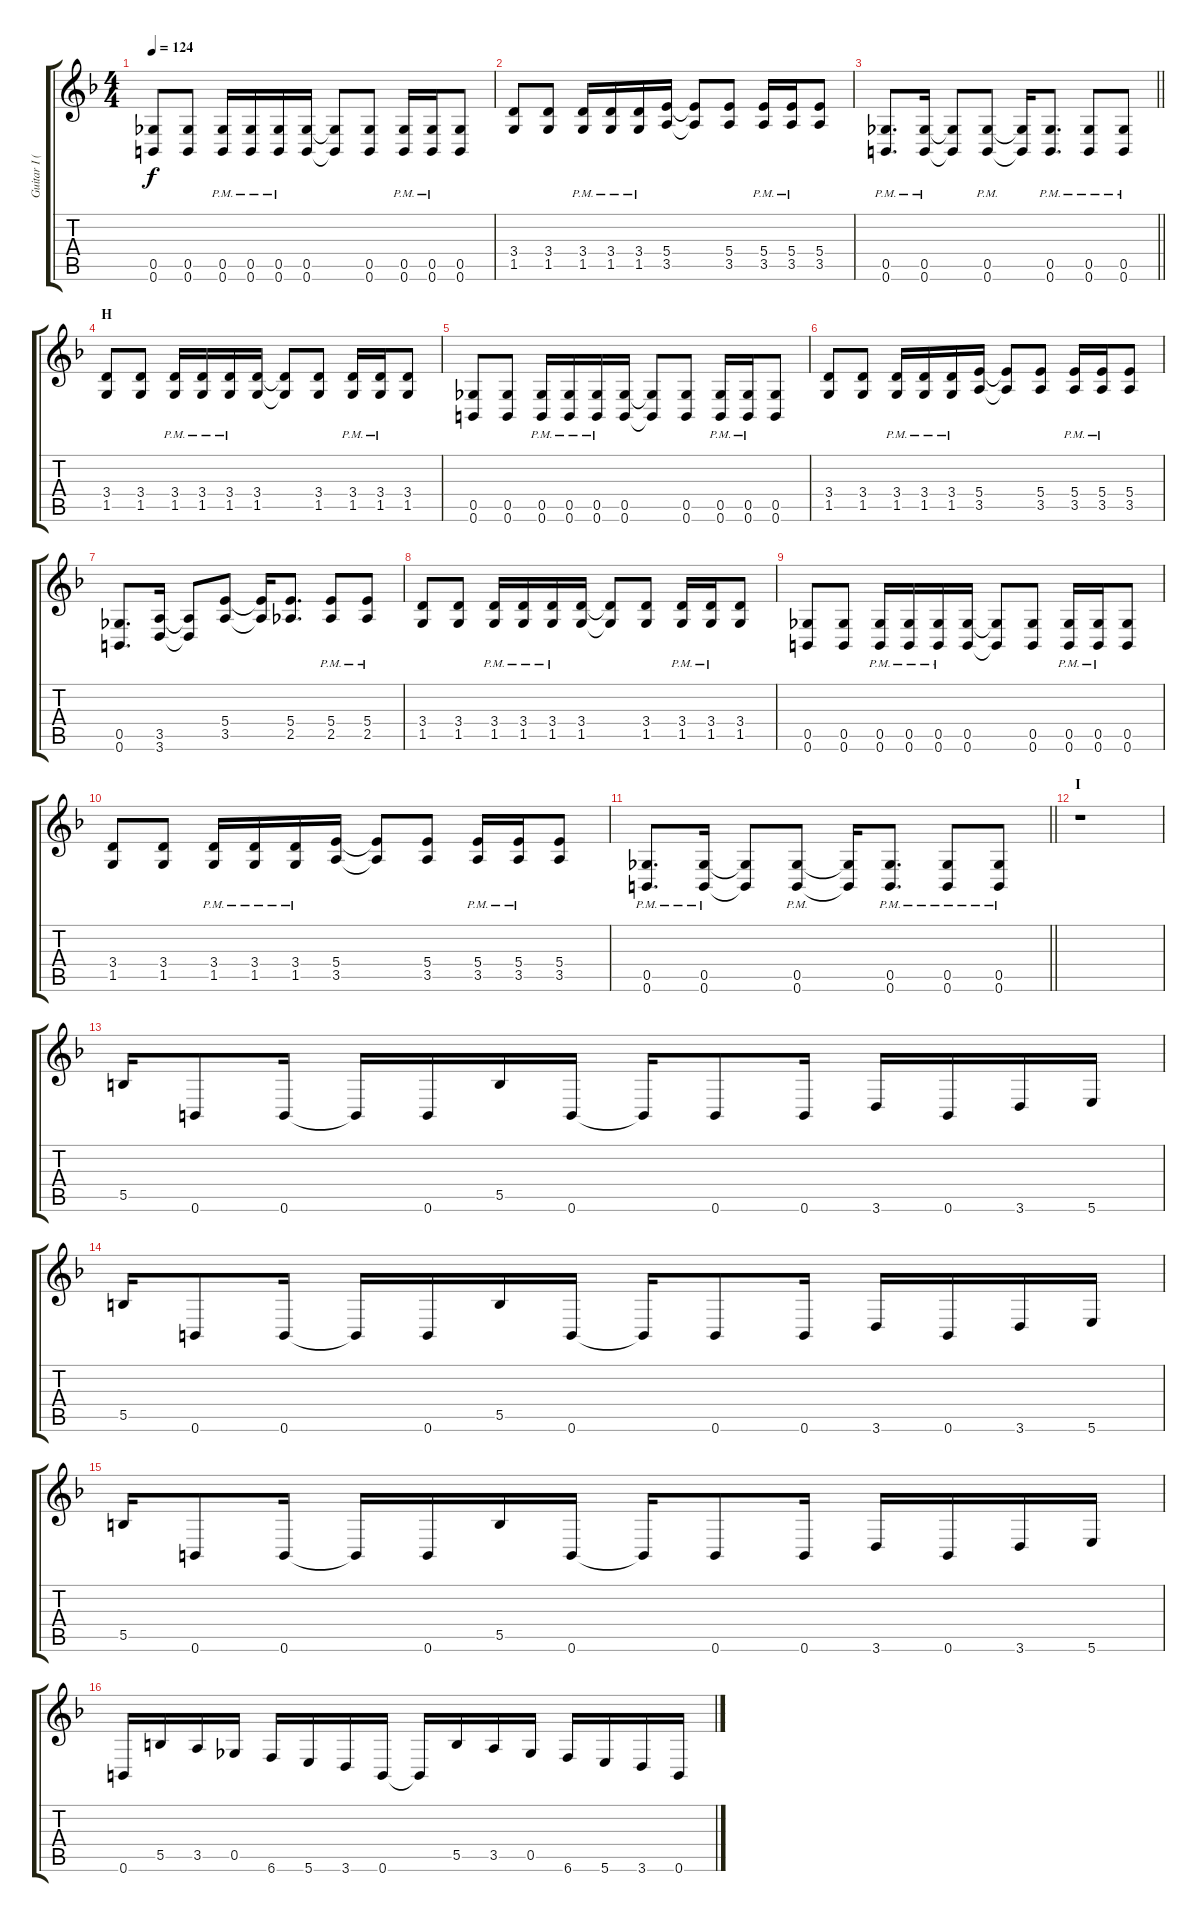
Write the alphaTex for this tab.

\track ("Guitar I (Sakito)" "Guitar I (") {instrument distortionguitar}
\staff {score tabs}
\tuning (Db4 Ab3 E3 B2 Gb2 B1) {hide}
\ts (4 4)
\tempo 124
\clef g2
\ks f
(0.5 0.6).8{dy f} (0.5 0.6).8 (0.5{pm} 0.6{pm}).16 (0.5{pm} 0.6{pm}).16 (0.5{pm} 0.6{pm}).16 (0.5 0.6).16 (0.5{t} 0.6{t}).8 (0.5 0.6).8 (0.5{pm} 0.6{pm}).16 (0.5{pm} 0.6{pm}).16 (0.5 0.6).8 |
(3.4 1.5).8 (3.4 1.5).8 (3.4{pm} 1.5{pm}).16 (3.4{pm} 1.5{pm}).16 (3.4{pm} 1.5{pm}).16 (5.4 3.5).16 (5.4{t} 3.5{t}).8 (5.4 3.5).8 (5.4{pm} 3.5{pm}).16 (5.4{pm} 3.5{pm}).16 (5.4 3.5).8 |
\barLineRight lightlight
(0.5{pm} 0.6{pm}).8{d} (0.5{pm} 0.6{pm}).16 (0.5{t} 0.6{t}).8 (0.5{pm} 0.6{pm}).8 (0.5{t} 0.6{t}).16 (0.5{pm} 0.6{pm}).8{d} (0.5{pm} 0.6{pm}).8 (0.5{pm} 0.6{pm}).8 |
\section ("" "H")
(3.4 1.5).8 (3.4 1.5).8 (3.4{pm} 1.5{pm}).16 (3.4{pm} 1.5{pm}).16 (3.4{pm} 1.5{pm}).16 (3.4 1.5).16 (3.4{t} 1.5{t}).8 (3.4 1.5).8 (3.4{pm} 1.5{pm}).16 (3.4{pm} 1.5{pm}).16 (3.4 1.5).8 |
(0.5 0.6).8 (0.5 0.6).8 (0.5{pm} 0.6{pm}).16 (0.5{pm} 0.6{pm}).16 (0.5{pm} 0.6{pm}).16 (0.5 0.6).16 (0.5{t} 0.6{t}).8 (0.5 0.6).8 (0.5{pm} 0.6{pm}).16 (0.5{pm} 0.6{pm}).16 (0.5 0.6).8 |
(3.4 1.5).8 (3.4 1.5).8 (3.4{pm} 1.5{pm}).16 (3.4{pm} 1.5{pm}).16 (3.4{pm} 1.5{pm}).16 (5.4 3.5).16 (5.4{t} 3.5{t}).8 (5.4 3.5).8 (5.4{pm} 3.5{pm}).16 (5.4{pm} 3.5{pm}).16 (5.4 3.5).8 |
(0.5 0.6).8{d} (3.5 3.6).16 (3.5{t} 3.6{t}).8 (5.4 3.5).8 (5.4{t} 3.5{t}).16 (5.4 2.5).8{d} (5.4{pm} 2.5{pm}).8 (5.4{pm} 2.5{pm}).8 |
(3.4 1.5).8 (3.4 1.5).8 (3.4{pm} 1.5{pm}).16 (3.4{pm} 1.5{pm}).16 (3.4{pm} 1.5{pm}).16 (3.4 1.5).16 (3.4{t} 1.5{t}).8 (3.4 1.5).8 (3.4{pm} 1.5{pm}).16 (3.4{pm} 1.5{pm}).16 (3.4 1.5).8 |
(0.5 0.6).8 (0.5 0.6).8 (0.5{pm} 0.6{pm}).16 (0.5{pm} 0.6{pm}).16 (0.5{pm} 0.6{pm}).16 (0.5 0.6).16 (0.5{t} 0.6{t}).8 (0.5 0.6).8 (0.5{pm} 0.6{pm}).16 (0.5{pm} 0.6{pm}).16 (0.5 0.6).8 |
(3.4 1.5).8 (3.4 1.5).8 (3.4{pm} 1.5{pm}).16 (3.4{pm} 1.5{pm}).16 (3.4{pm} 1.5{pm}).16 (5.4 3.5).16 (5.4{t} 3.5{t}).8 (5.4 3.5).8 (5.4{pm} 3.5{pm}).16 (5.4{pm} 3.5{pm}).16 (5.4 3.5).8 |
\barLineRight lightlight
(0.5{pm} 0.6{pm}).8{d} (0.5{pm} 0.6{pm}).16 (0.5{t} 0.6{t}).8 (0.5{pm} 0.6{pm}).8 (0.5{t} 0.6{t}).16 (0.5{pm} 0.6{pm}).8{d} (0.5{pm} 0.6{pm}).8 (0.5{pm} 0.6{pm}).8 |
\section ("" "I")
r.1 |
5.5.16 0.6.8 0.6.16 0.6{t}.16 0.6.16 5.5.16 0.6.16 0.6{t}.16 0.6.8 0.6.16 3.6.16 0.6.16 3.6.16 5.6.16 |
5.5.16 0.6.8 0.6.16 0.6{t}.16 0.6.16 5.5.16 0.6.16 0.6{t}.16 0.6.8 0.6.16 3.6.16 0.6.16 3.6.16 5.6.16 |
5.5.16 0.6.8 0.6.16 0.6{t}.16 0.6.16 5.5.16 0.6.16 0.6{t}.16 0.6.8 0.6.16 3.6.16 0.6.16 3.6.16 5.6.16 |
0.6.16 5.5.16 3.5.16 0.5.16 6.6.16 5.6.16 3.6.16 0.6.16 0.6{t}.16 5.5.16 3.5.16 0.5.16 6.6.16 5.6.16 3.6.16 0.6.16
